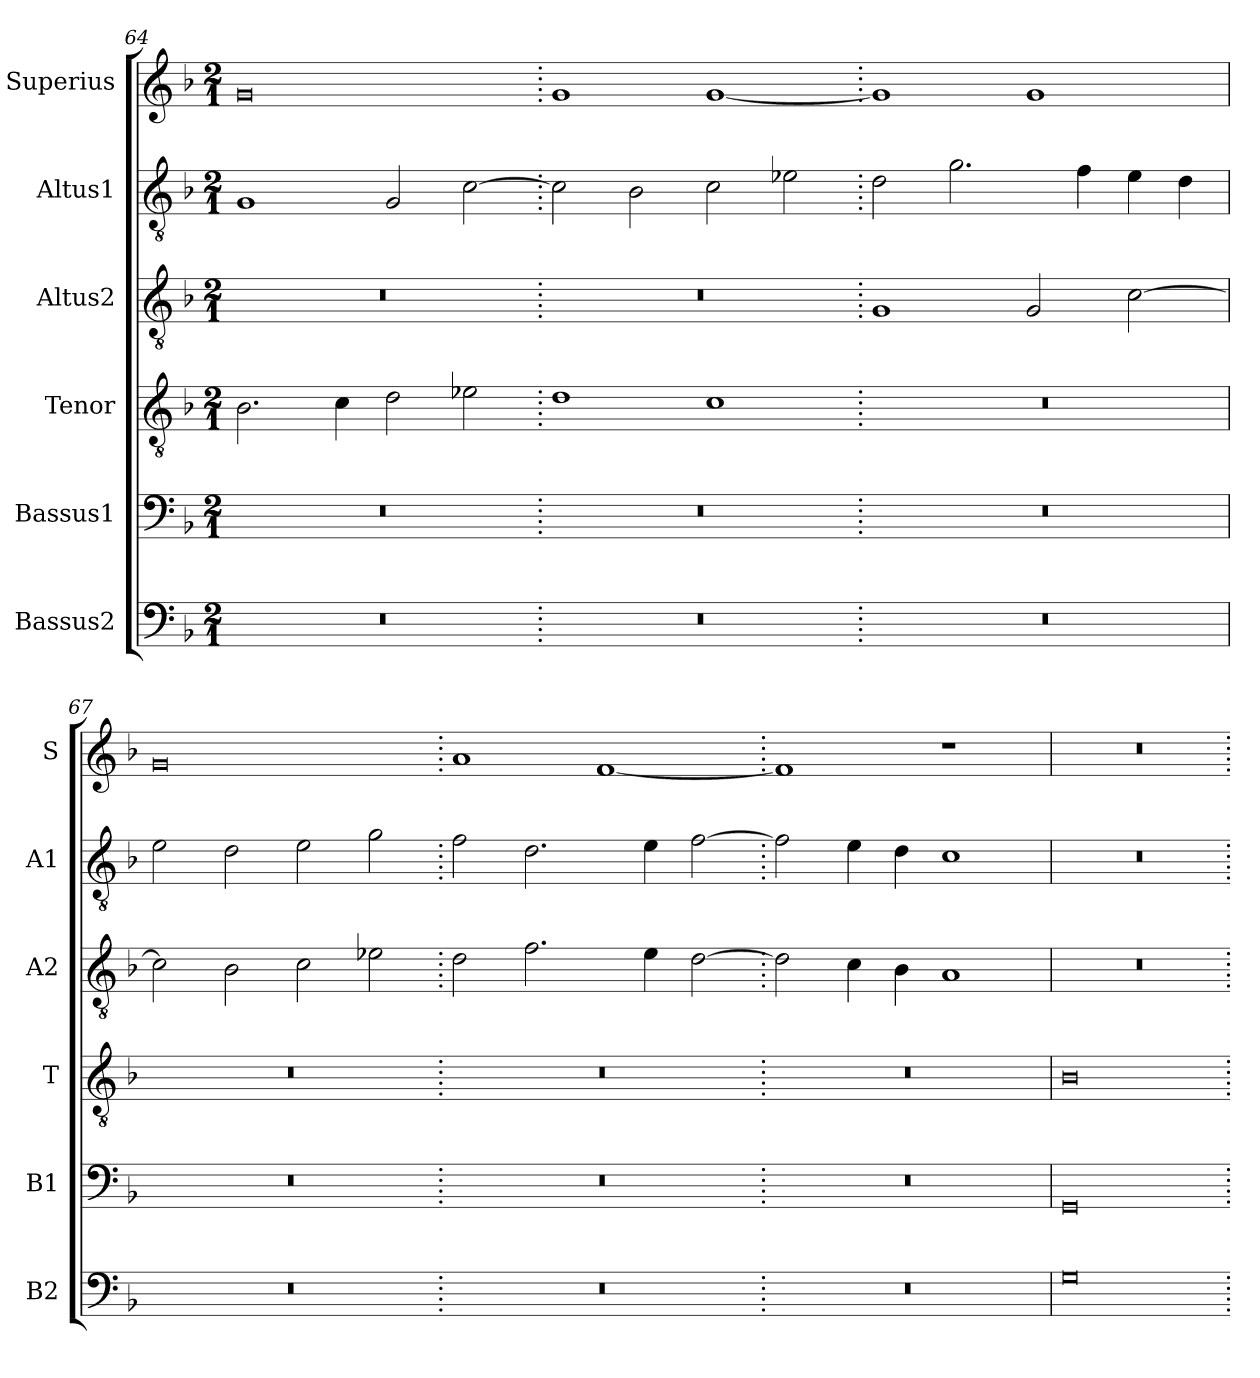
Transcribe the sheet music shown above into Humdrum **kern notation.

**kern	**kern	**kern	**kern	**kern	**kern
*part6	*part5	*part4	*part3	*part2	*part1
*staff6	*staff5	*staff4	*staff3	*staff2	*staff1
*I"Bassus2	*I"Bassus1	*I"Tenor	*I"Altus2	*I"Altus1	*I"Superius
*I'B2	*I'B1	*I'T	*I'A2	*I'A1	*I'S
*clefF4	*clefF4	*clefGv2	*clefGv2	*clefGv2	*clefG2
*k[b-]	*k[b-]	*k[b-]	*k[b-]	*k[b-]	*k[b-]
*M2/1	*M2/1	*M2/1	*M2/1	*M2/1	*M2/1
=64	=64	=64	=64	=64	=64
0r	0r	2.B-\	0r	1G	0g
.	.	4c\	.	.	.
.	.	2d\	.	2G/	.
.	.	2e-X\	.	[2c\	.
=65.	=65.	=65.	=65.	=65.	=65.
0r	0r	1d	0r	2c\]	1g
.	.	.	.	2B-\	.
.	.	1c	.	2c\	[1g
.	.	.	.	2e-X\	.
=66.	=66.	=66.	=66.	=66.	=66.
0r	0r	0r	1G	2d\	1g]
.	.	.	.	2.g\	.
.	.	.	2G/	.	1g
.	.	.	.	4f\	.
.	.	.	[2c\	4e\	.
.	.	.	.	4d\	.
=67	=67	=67	=67	=67	=67
0r	0r	0r	2c\]	2e\	0g
.	.	.	2B-\	2d\	.
.	.	.	2c\	2e\	.
.	.	.	2e-X\	2g\	.
=68.	=68.	=68.	=68.	=68.	=68.
0r	0r	0r	2d\	2f\	1a
.	.	.	2.f\	2.d\	.
.	.	.	.	.	[1f
.	.	.	4e\	4e\	.
.	.	.	[2d\	[2f\	.
=69.	=69.	=69.	=69.	=69.	=69.
0r	0r	0r	2d\]	2f\]	1f]
.	.	.	4c\	4e\	.
.	.	.	4B-\	4d\	.
.	.	.	1A	1c	1r
=70	=70	=70	=70	=70	=70
0G	0GG	0B-	0r	0r	0r
=.	=.	=.	=.	=.	=.
*-	*-	*-	*-	*-	*-
